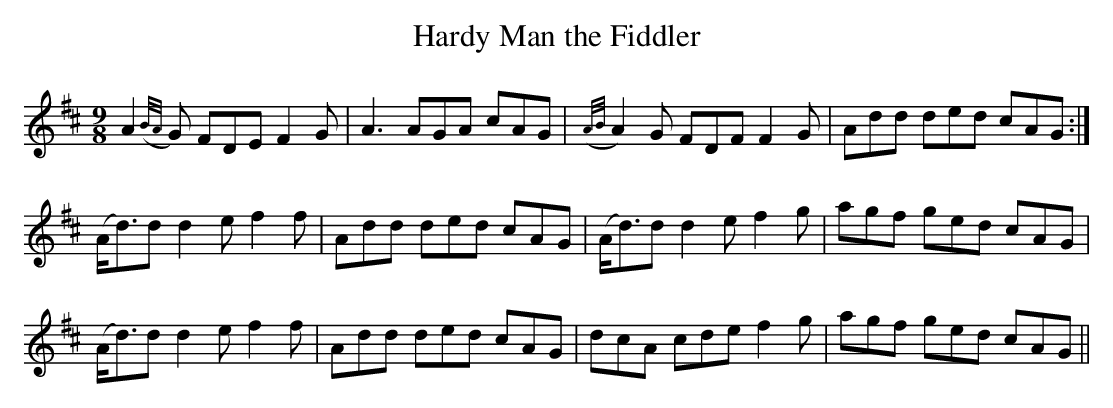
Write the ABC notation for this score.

X:1
T: Hardy Man the Fiddler
M: 9/8
L: 1/8
K: D
A2 ({B/A/}G) FDE F2G | A3 AGA cAG | ({A/B/}A2)G FDF F2G | Add ded cAG :|
(A<d)d d2e f2f | Add ded cAG | (A<d)d d2e f2g | agf ged cAG |
(A<d)d d2e f2f | Add ded cAG | dcA cde f2g | agf ged cAG ||
